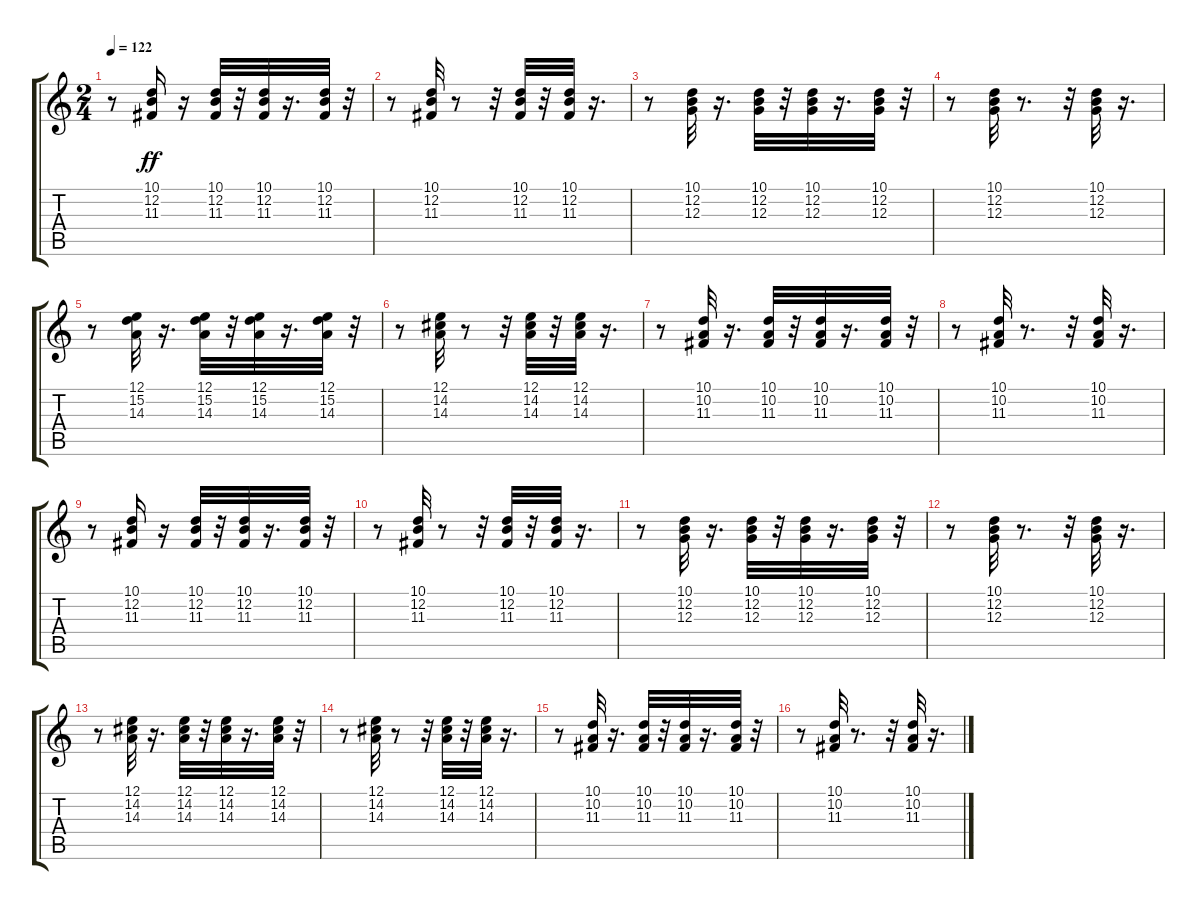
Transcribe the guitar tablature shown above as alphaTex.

\track "" {instrument rockorgan}
\staff {score tabs}
\tuning (E4 B3 G3 D3 A2 E2) {hide}
\ts (2 4)
\tempo 122
\clef g2
\ks c
r.8{dy ff} (10.1 12.2 11.3).16 r.16 (10.1 12.2 11.3).32 r.32 (10.1 12.2 11.3).32 r.16{d} (10.1 12.2 11.3).32 r.32 |
r.8 (10.1 12.2 11.3).32 r.8 r.32 (10.1 12.2 11.3).32 r.32 (10.1 12.2 11.3).32 r.16{d} |
r.8 (10.1 12.2 12.3).32 r.16{d} (10.1 12.2 12.3).32 r.32 (10.1 12.2 12.3).32 r.16{d} (10.1 12.2 12.3).32 r.32 |
r.8 (10.1 12.2 12.3).32 r.8{d} r.32 (10.1 12.2 12.3).32 r.16{d} |
r.8 (12.1 15.2 14.3).32 r.16{d} (12.1 15.2 14.3).32 r.32 (12.1 15.2 14.3).32 r.16{d} (12.1 15.2 14.3).32 r.32 |
r.8 (12.1 14.2 14.3).32 r.8 r.32 (12.1 14.2 14.3).32 r.32 (12.1 14.2 14.3).32 r.16{d} |
r.8 (10.1 10.2 11.3).32 r.16{d} (10.1 10.2 11.3).32 r.32 (10.1 10.2 11.3).32 r.16{d} (10.1 10.2 11.3).32 r.32 |
r.8 (10.1 10.2 11.3).32 r.8{d} r.32 (10.1 10.2 11.3).32 r.16{d} |
r.8 (10.1 12.2 11.3).16 r.16 (10.1 12.2 11.3).32 r.32 (10.1 12.2 11.3).32 r.16{d} (10.1 12.2 11.3).32 r.32 |
r.8 (10.1 12.2 11.3).32 r.8 r.32 (10.1 12.2 11.3).32 r.32 (10.1 12.2 11.3).32 r.16{d} |
r.8 (10.1 12.2 12.3).32 r.16{d} (10.1 12.2 12.3).32 r.32 (10.1 12.2 12.3).32 r.16{d} (10.1 12.2 12.3).32 r.32 |
r.8 (10.1 12.2 12.3).32 r.8{d} r.32 (10.1 12.2 12.3).32 r.16{d} |
r.8 (12.1 14.2 14.3).32 r.16{d} (12.1 14.2 14.3).32 r.32 (12.1 14.2 14.3).32 r.16{d} (12.1 14.2 14.3).32 r.32 |
r.8 (12.1 14.2 14.3).32 r.8 r.32 (12.1 14.2 14.3).32 r.32 (12.1 14.2 14.3).32 r.16{d} |
r.8 (10.1 10.2 11.3).32 r.16{d} (10.1 10.2 11.3).32 r.32 (10.1 10.2 11.3).32 r.16{d} (10.1 10.2 11.3).32 r.32 |
r.8 (10.1 10.2 11.3).32 r.8{d} r.32 (10.1 10.2 11.3).32 r.16{d}
